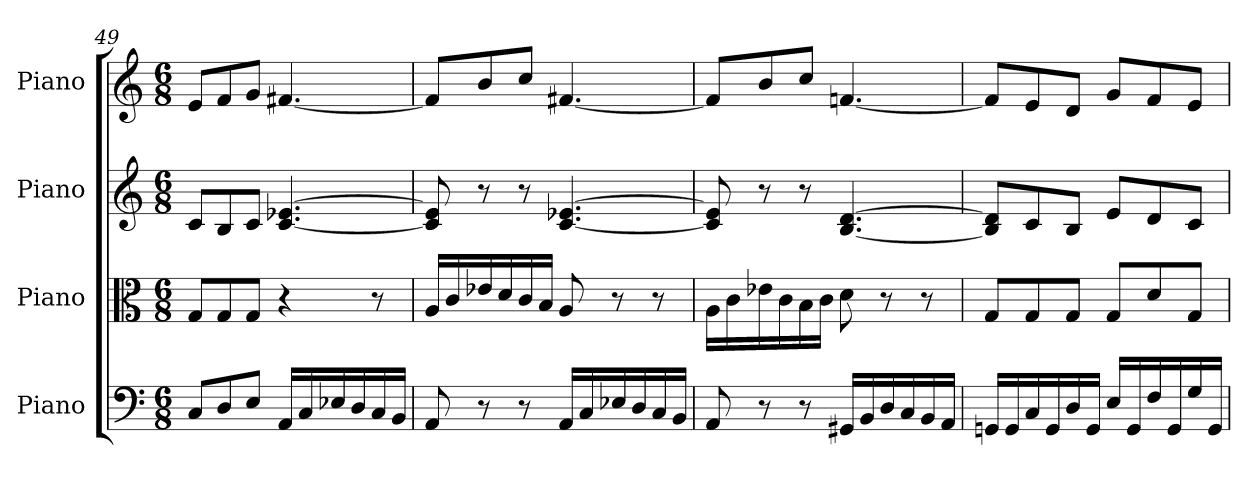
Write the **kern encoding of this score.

**kern	**kern	**kern	**kern
*part4	*part3	*part2	*part1
*staff4	*staff3	*staff2	*staff1
*I"Piano	*I"Piano	*I"Piano	*I"Piano
*I'Pno	*I'Pno	*I'Pno	*I'Pno
*clefF4	*clefC3	*clefG2	*clefG2
*k[]	*k[]	*k[]	*k[]
*M6/8	*M6/8	*M6/8	*M6/8
=49	=49	=49	=49
8C/L	8G/L	8c/L	8e/L
8D/	8G/	8B/	8f/
8E/J	8G/J	8c/J	8g/J
16AA/LL	4r	[4.c/ [4.e-X/	[4.f#X/
16C/	.	.	.
16E-X/	.	.	.
16D/	.	.	.
16C/	8r	.	.
16BB/JJ	.	.	.
=50	=50	=50	=50
8AA/	16A/LL	8c/] 8e-/]	8f#/L]
.	16c/	.	.
8r	16e-X/	8r	8b/
.	16d/	.	.
8r	16c/	8r	8cc/J
.	16B/JJ	.	.
16AA/LL	8A/	[4.c/ [4.e-X/	[4.f#X/
16C/	.	.	.
16E-X/	8r	.	.
16D/	.	.	.
16C/	8r	.	.
16BB/JJ	.	.	.
=51	=51	=51	=51
8AA/	16A\LL	8c/] 8e-/]	8f#/L]
.	16c\	.	.
8r	16e-X\	8r	8b/
.	16c\	.	.
8r	16B\	8r	8cc/J
.	16c\JJ	.	.
16GG#X/LL	8d\	[4.B/ [4.d/	[4.fn/
16BB/	.	.	.
16D/	8r	.	.
16C/	.	.	.
16BB/	8r	.	.
16AA/JJ	.	.	.
=52	=52	=52	=52
16GGn/LL	8G/L	8B/] 8d/]L	8f/L]
16GG/	.	.	.
16C/	8G/	8c/	8e/
16GG/	.	.	.
16D/	8G/J	8B/J	8d/J
16GG/JJ	.	.	.
16E/LL	8G/L	8e/L	8g/L
16GG/	.	.	.
16F/	8d/	8d/	8f/
16GG/	.	.	.
16G/	8G/J	8c/J	8e/J
16GG/JJ	.	.	.
=	=	=	=
*-	*-	*-	*-
